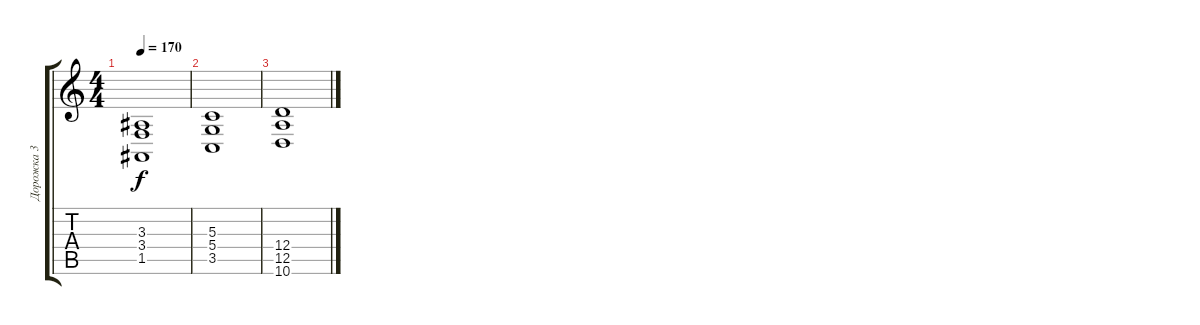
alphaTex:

\track ("Дорожка 3" "Дорожка 3") {instrument brightacousticpiano}
\staff {score tabs}
\tuning (E4 B3 G3 D3 A2 E2) {hide}
\ts (4 4)
\tempo 170
\clef g2
\ks c
(3.3 3.4 1.5).1{dy f} |
(5.3 5.4 3.5).1 |
(12.4 12.5 10.6).1
